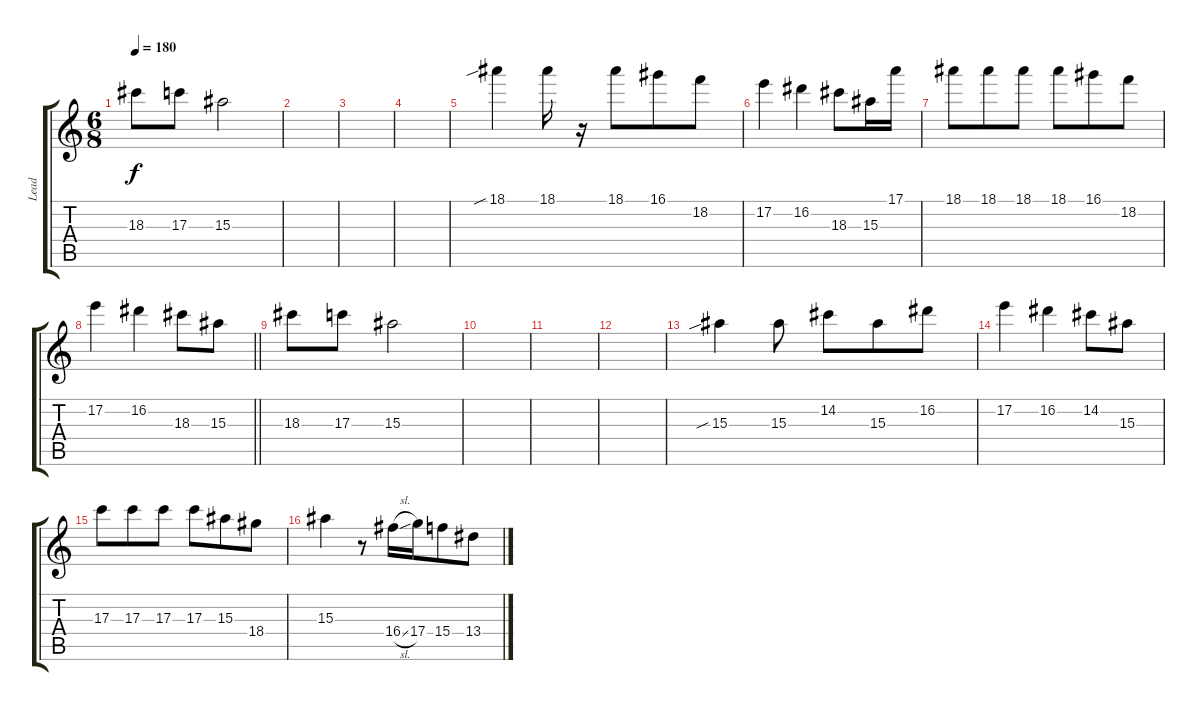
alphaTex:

\track ("Lead" "Lead") {instrument distortionguitar}
\staff {score tabs}
\tuning (E4 B3 G3 D3 A2 E2) {hide}
\ts (6 8)
\tempo 180
\clef g2
\ks c
18.3.8{dy f} 17.3.8 15.3.2 |
|
|
|
18.1{sib}.4 18.1.16 r.16 18.1.8 16.1.8 18.2.8 |
17.2.4 16.2.4 18.3.8 15.3.16 17.1.16 |
18.1.8 18.1.8 18.1.8 18.1.8 16.1.8 18.2.8 |
\barLineRight lightlight
17.2.4 16.2.4 18.3.8 15.3.8 |
18.3.8 17.3.8 15.3.2 |
|
|
|
15.3{sib}.4 15.3.8 14.2.8 15.3.8 16.2.8 |
17.2.4 16.2.4 14.2.8 15.3.8 |
17.3.8 17.3.8 17.3.8 17.3.8 15.3.8 18.4.8 |
15.3.4 r.8 16.4{sl}.16 17.4.16 15.4.8 13.4.8
